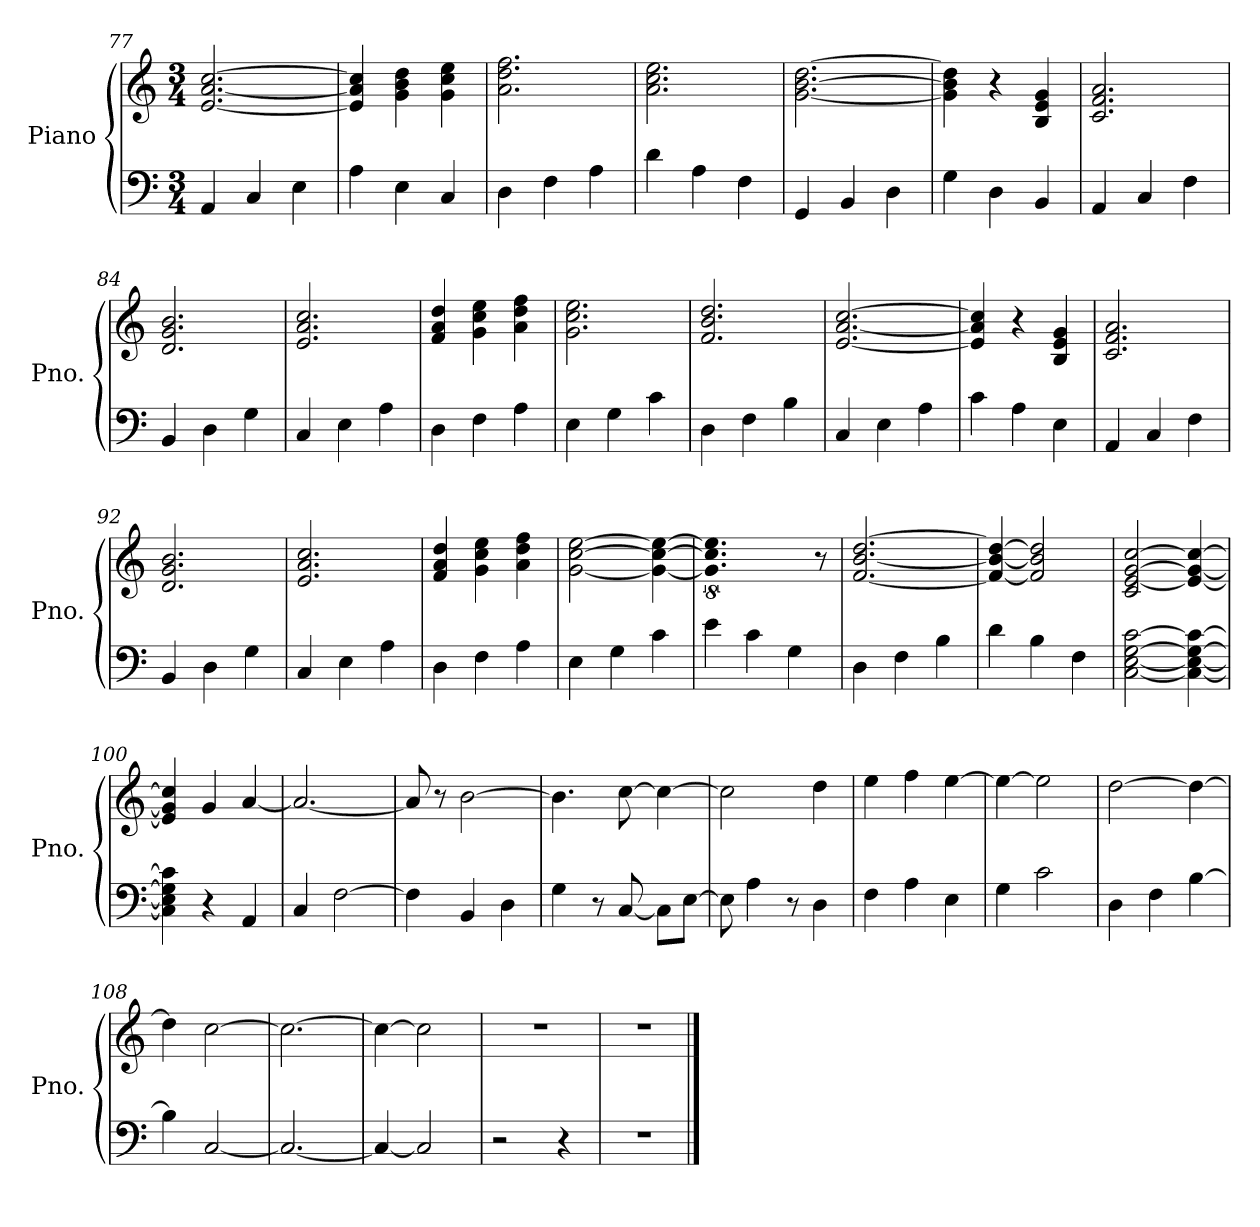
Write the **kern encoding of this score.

**kern	**kern
*part1	*part1
*staff2	*staff1
*I"Piano	*
*I'Pno.	*
*clefF4	*clefG2
*k[]	*k[]
*M3/4	*M3/4
=77	=77
4AA/	[2.e/ [2.a/ [2.cc/
4C/	.
4E\	.
=78	=78
4A\	4e/] 4a/] 4cc/]
4E\	4g\ 4b\ 4dd\
4C/	4g\ 4cc\ 4ee\
=79	=79
4D\	2.a\ 2.dd\ 2.ff\
4F\	.
4A\	.
=80	=80
4d\	2.a\ 2.cc\ 2.ee\
4A\	.
4F\	.
=81	=81
4GG/	[2.g\ [2.b\ [2.dd\
4BB/	.
4D\	.
=82	=82
4G\	4g\] 4b\] 4dd\]
4D\	4r
4BB/	4B/ 4e/ 4g/
=83	=83
4AA/	2.c/ 2.f/ 2.a/
4C/	.
4F\	.
!!LO:LB:g=z
=84	=84
4BB/	2.d/ 2.g/ 2.b/
4D\	.
4G\	.
=85	=85
4C/	2.e/ 2.a/ 2.cc/
4E\	.
4A\	.
=86	=86
4D\	4f/ 4a/ 4dd/
4F\	4g\ 4cc\ 4ee\
4A\	4a\ 4dd\ 4ff\
=87	=87
4E\	2.g\ 2.cc\ 2.ee\
4G\	.
4c\	.
=88	=88
4D\	2.f/ 2.b/ 2.dd/
4F\	.
4B\	.
=89	=89
4C/	[2.e/ [2.a/ [2.cc/
4E\	.
4A\	.
=90	=90
4c\	4e/] 4a/] 4cc/]
4A\	4r
4E\	4B/ 4e/ 4g/
=91	=91
4AA/	2.c/ 2.f/ 2.a/
4C/	.
4F\	.
=92	=92
4BB/	2.d/ 2.g/ 2.b/
4D\	.
4G\	.
=93	=93
4C/	2.e/ 2.a/ 2.cc/
4E\	.
4A\	.
=94	=94
4D\	4f/ 4a/ 4dd/
4F\	4g\ 4cc\ 4ee\
4A\	4a\ 4dd\ 4ff\
!!LO:LB:g=z
=95	=95
4E\	[2g\ [2cc\ [2ee\
4G\	.
4c\	4g\_ 4cc\_ 4ee\_
=96	=96
!	!LO:N:vis=2.
4e\	8%5g\] 8%5cc\] 8%5ee\]
4c\	.
4G\	.
.	8r
=97	=97
4D\	[2.f/ [2.b/ [2.dd/
4F\	.
4B\	.
=98	=98
4d\	4f/_ 4b/_ 4dd/_
4B\	2f/] 2b/] 2dd/]
4F\	.
=99	=99
[2C\ [2E\ [2G\ [2c\	2c/ [2e/ [2g/ [2cc/
4C\_ 4E\_ 4G\_ 4c\_	4e/_ 4g/_ 4cc/_
=100	=100
4C\] 4E\] 4G\] 4c\]	4e/] 4g/] 4cc/]
4r	4g/
4AA/	[4a/
=101	=101
4C/	2.a/_
[2F\	.
=102	=102
4F\]	8a/]
.	8r
4BB/	[2b\
4D\	.
=103	=103
4G\	4.b\]
8r	.
[8C/	[8cc\
8C\L]	4cc\_
[8E\J	.
=104	=104
8E\]	2cc\]
4A\	.
8r	.
4D\	4dd\
!!LO:PB:g=z
=105	=105
4F\	4ee\
4A\	4ff\
4E\	[4ee\
=106	=106
4G\	4ee\_
2c\	2ee\]
=107	=107
4D\	[2dd\
4F\	.
[4B\	4dd\_
=108	=108
4B\]	4dd\]
[2C/	[2cc\
=109	=109
2.C/_	2.cc\_
=110	=110
4C/_	4cc\_
2C/]	2cc\]
=111	=111
2r	2.r
4r	.
=112	=112
2.r	2.r
==	==
*-	*-
